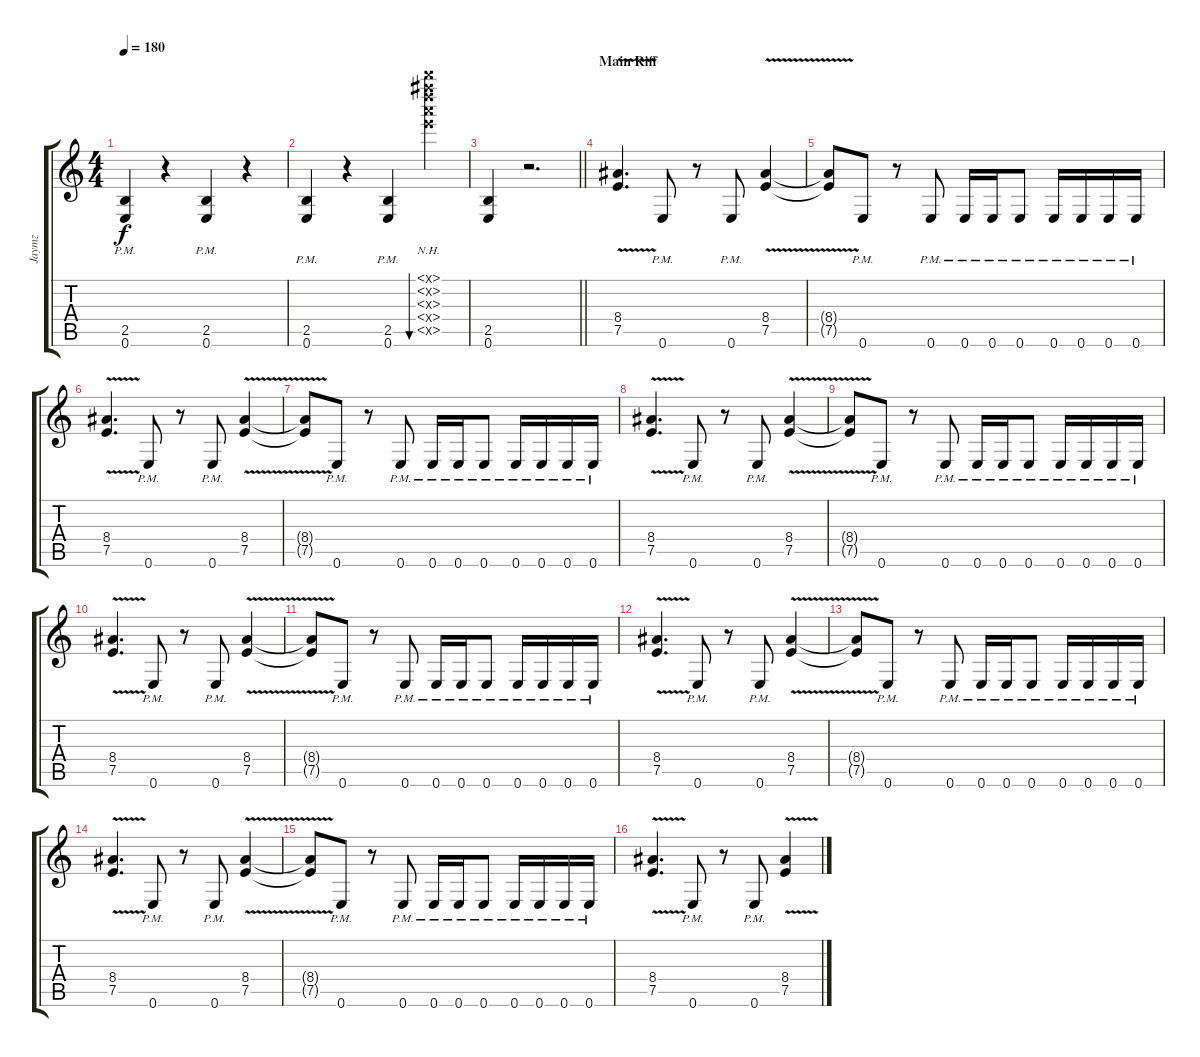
\track ("Jaymz" "Jaymz") {instrument distortionguitar}
\staff {score tabs}
\tuning (E4 B3 G3 D3 A2 E2) {hide}
\ts (4 4)
\tempo 180
\clef g2
\ks c
(2.5{pm} 0.6{pm}).4{dy f} r.4 (2.5{pm} 0.6{pm}).4 r.4 |
(2.5{pm} 0.6{pm}).4 r.4 (2.5{pm} 0.6{pm}).4 (3.1{nh x} 3.2{nh x} 3.3{nh x} 3.4{nh x} 3.5{nh x}).4{bu 480} |
\barLineRight lightlight
(2.5 0.6).4 r.2{d} |
\section ("" "Main Riff")
(8.4{v} 7.5).4{d} 0.6{pm}.8 r.8 0.6{pm}.8 (8.4{v} 7.5{v}).4 |
(8.4{t} 7.5{t}).8 0.6{pm}.8 r.8 0.6{pm}.8 0.6{pm}.16 0.6{pm}.16 0.6{pm}.8 0.6{pm}.16 0.6{pm}.16 0.6{pm}.16 0.6{pm}.16 |
(8.4{v} 7.5).4{d} 0.6{pm}.8 r.8 0.6{pm}.8 (8.4{v} 7.5{v}).4 |
(8.4{t} 7.5{t}).8 0.6{pm}.8 r.8 0.6{pm}.8 0.6{pm}.16 0.6{pm}.16 0.6{pm}.8 0.6{pm}.16 0.6{pm}.16 0.6{pm}.16 0.6{pm}.16 |
(8.4{v} 7.5).4{d} 0.6{pm}.8 r.8 0.6{pm}.8 (8.4{v} 7.5{v}).4 |
(8.4{t} 7.5{t}).8 0.6{pm}.8 r.8 0.6{pm}.8 0.6{pm}.16 0.6{pm}.16 0.6{pm}.8 0.6{pm}.16 0.6{pm}.16 0.6{pm}.16 0.6{pm}.16 |
(8.4{v} 7.5).4{d} 0.6{pm}.8 r.8 0.6{pm}.8 (8.4{v} 7.5{v}).4 |
(8.4{t} 7.5{t}).8 0.6{pm}.8 r.8 0.6{pm}.8 0.6{pm}.16 0.6{pm}.16 0.6{pm}.8 0.6{pm}.16 0.6{pm}.16 0.6{pm}.16 0.6{pm}.16 |
(8.4{v} 7.5).4{d} 0.6{pm}.8 r.8 0.6{pm}.8 (8.4{v} 7.5{v}).4 |
(8.4{t} 7.5{t}).8 0.6{pm}.8 r.8 0.6{pm}.8 0.6{pm}.16 0.6{pm}.16 0.6{pm}.8 0.6{pm}.16 0.6{pm}.16 0.6{pm}.16 0.6{pm}.16 |
(8.4{v} 7.5).4{d} 0.6{pm}.8 r.8 0.6{pm}.8 (8.4{v} 7.5{v}).4 |
(8.4{t} 7.5{t}).8 0.6{pm}.8 r.8 0.6{pm}.8 0.6{pm}.16 0.6{pm}.16 0.6{pm}.8 0.6{pm}.16 0.6{pm}.16 0.6{pm}.16 0.6{pm}.16 |
(8.4{v} 7.5).4{d} 0.6{pm}.8 r.8 0.6{pm}.8 (8.4{v} 7.5{v}).4
